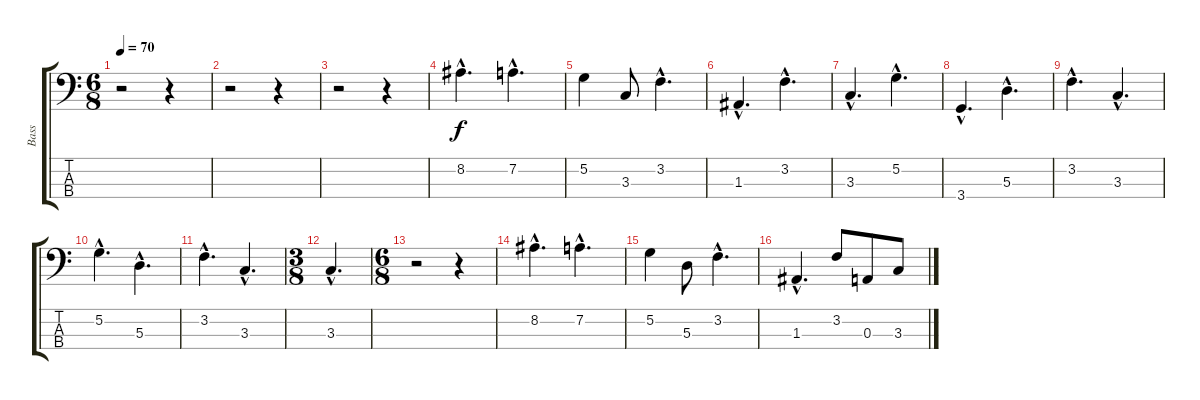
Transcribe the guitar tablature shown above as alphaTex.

\track ("Bass" "Bass") {instrument electricbassfinger}
\staff {score tabs}
\tuning (G2 D2 A1 E1) {hide}
\ts (6 8)
\tempo 70
\clef f4
\ks c
r.2{dy f instrument electricbassfinger} r.4 |
r.2 r.4 |
r.2 r.4 |
8.2{hac}.4{d} 7.2{hac}.4{d} |
5.2.4 3.3.8 3.2{hac}.4{d} |
1.3{hac}.4{d} 3.2{hac}.4{d} |
3.3{hac}.4{d} 5.2{hac}.4{d} |
3.4{hac}.4{d} 5.3{hac}.4{d} |
3.2{hac}.4{d} 3.3{hac}.4{d} |
5.2{hac}.4{d} 5.3{hac}.4{d} |
3.2{hac}.4{d} 3.3{hac}.4{d} |
\ts (3 8)
3.3{hac}.4{d} |
\ts (6 8)
r.2 r.4 |
8.2{hac}.4{d} 7.2{hac}.4{d} |
5.2.4 5.3.8 3.2{hac}.4{d} |
1.3{hac}.4{d} 3.2.8 0.3.8 3.3.8
